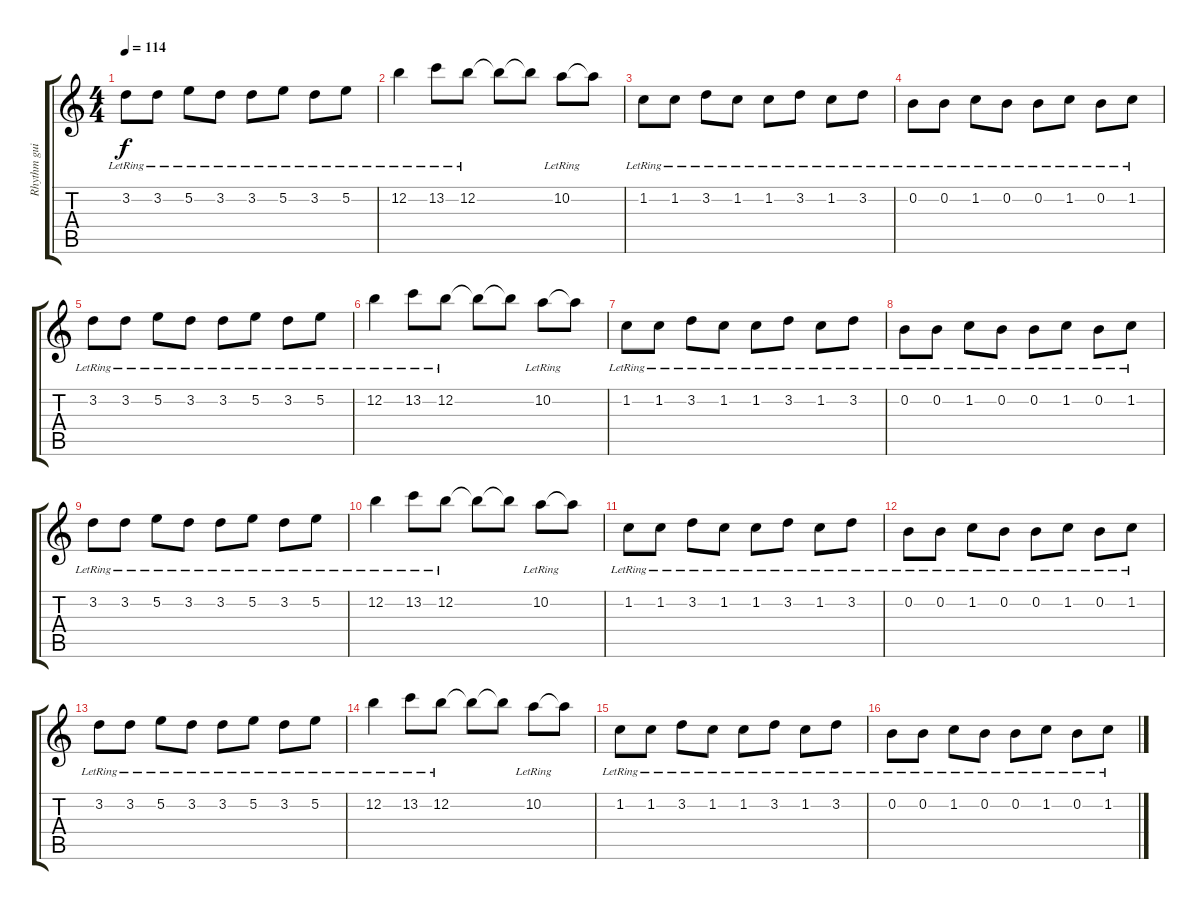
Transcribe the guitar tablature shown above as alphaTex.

\track ("Rhythm guit" "Rhythm gui") {instrument acousticguitarsteel}
\staff {score tabs}
\tuning (E4 B3 G3 D3 A2 E2) {hide}
\ts (4 4)
\tempo 114
\clef g2
\ks c
3.2{lr}.8{dy f} 3.2{lr}.8 5.2{lr}.8 3.2{lr}.8 3.2{lr}.8 5.2{lr}.8 3.2{lr}.8 5.2{lr}.8 |
12.2{lr}.4 13.2{lr}.8 12.2{lr}.8 12.2{t}.8 12.2{t}.8 10.2{lr}.8 10.2{t}.8 |
1.2{lr}.8 1.2{lr}.8 3.2{lr}.8 1.2{lr}.8 1.2{lr}.8 3.2{lr}.8 1.2{lr}.8 3.2{lr}.8 |
0.2{lr}.8 0.2{lr}.8 1.2{lr}.8 0.2{lr}.8 0.2{lr}.8 1.2{lr}.8 0.2{lr}.8 1.2{lr}.8 |
3.2{lr}.8 3.2{lr}.8 5.2{lr}.8 3.2{lr}.8 3.2{lr}.8 5.2{lr}.8 3.2{lr}.8 5.2{lr}.8 |
12.2{lr}.4 13.2{lr}.8 12.2{lr}.8 12.2{t}.8 12.2{t}.8 10.2{lr}.8 10.2{t}.8 |
1.2{lr}.8 1.2{lr}.8 3.2{lr}.8 1.2{lr}.8 1.2{lr}.8 3.2{lr}.8 1.2{lr}.8 3.2{lr}.8 |
0.2{lr}.8 0.2{lr}.8 1.2{lr}.8 0.2{lr}.8 0.2{lr}.8 1.2{lr}.8 0.2{lr}.8 1.2{lr}.8 |
3.2{lr}.8 3.2{lr}.8 5.2{lr}.8 3.2{lr}.8 3.2{lr}.8 5.2{lr}.8 3.2{lr}.8 5.2{lr}.8 |
12.2{lr}.4 13.2{lr}.8 12.2{lr}.8 12.2{t}.8 12.2{t}.8 10.2{lr}.8 10.2{t}.8 |
1.2{lr}.8 1.2{lr}.8 3.2{lr}.8 1.2{lr}.8 1.2{lr}.8 3.2{lr}.8 1.2{lr}.8 3.2{lr}.8 |
0.2{lr}.8 0.2{lr}.8 1.2{lr}.8 0.2{lr}.8 0.2{lr}.8 1.2{lr}.8 0.2{lr}.8 1.2{lr}.8 |
3.2{lr}.8 3.2{lr}.8 5.2{lr}.8 3.2{lr}.8 3.2{lr}.8 5.2{lr}.8 3.2{lr}.8 5.2{lr}.8 |
12.2{lr}.4 13.2{lr}.8 12.2{lr}.8 12.2{t}.8 12.2{t}.8 10.2{lr}.8 10.2{t}.8 |
1.2{lr}.8 1.2{lr}.8 3.2{lr}.8 1.2{lr}.8 1.2{lr}.8 3.2{lr}.8 1.2{lr}.8 3.2{lr}.8 |
0.2{lr}.8 0.2{lr}.8 1.2{lr}.8 0.2{lr}.8 0.2{lr}.8 1.2{lr}.8 0.2{lr}.8 1.2{lr}.8
